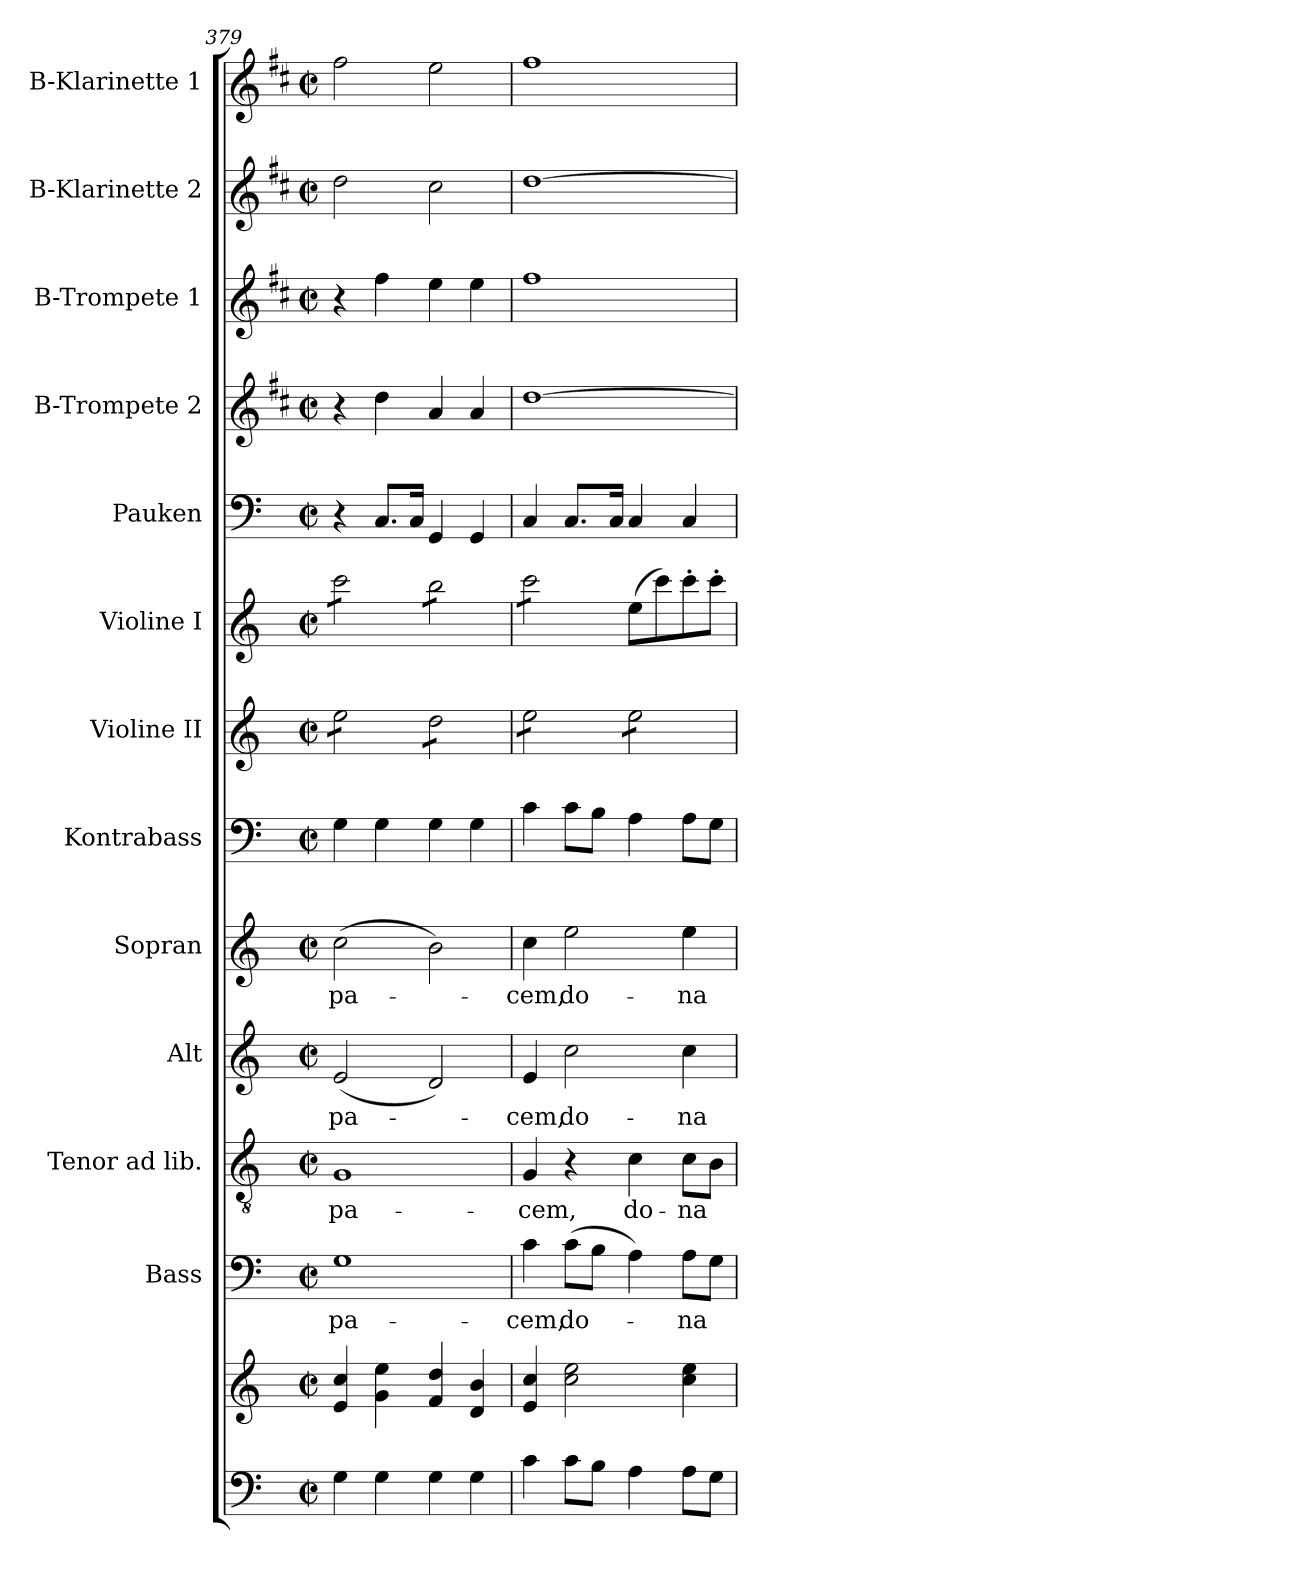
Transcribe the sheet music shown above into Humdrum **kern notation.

**kern	**kern	**kern	**text	**kern	**text	**kern	**text	**kern	**text	**kern	**kern	**kern	**kern	**kern	**kern	**kern	**kern
*part13	*part13	*part12	*part12	*part11	*part11	*part10	*part10	*part9	*part9	*part8	*part7	*part6	*part5	*part4	*part3	*part2	*part1
*staff14	*staff13	*staff12	*staff12	*staff11	*staff11	*staff10	*staff10	*staff9	*staff9	*staff8	*staff7	*staff6	*staff5	*staff4	*staff3	*staff2	*staff1
*	*	*I"Bass	*	*I"Tenor ad lib.	*	*I"Alt	*	*I"Sopran	*	*I"Kontrabass	*I"Violine II	*I"Violine I	*I"Pauken	*I"B-Trompete 2	*I"B-Trompete 1	*I"B-Klarinette 2	*I"B-Klarinette 1
*	*	*I'B.	*	*I'T.	*	*I'A.	*	*I'S.	*	*I'Kb.	*I'Vl. II	*I'Vl. I	*I'Pk.	*I'Trp. 2	*I'Trp. 1	*I'B Kl. 2	*I'B Kl. 1
*clefF4	*clefG2	*clefF4	*	*clefGv2	*	*clefG2	*	*clefG2	*	*clefF4	*clefG2	*clefG2	*clefF4	*clefG2	*clefG2	*clefG2	*clefG2
*	*	*	*	*	*	*	*	*	*	*ITrd7c12	*	*	*	*ITrd1c2	*ITrd1c2	*ITrd1c2	*ITrd1c2
*k[]	*k[]	*k[]	*	*k[]	*	*k[]	*	*k[]	*	*k[]	*k[]	*k[]	*k[]	*k[]	*k[]	*k[]	*k[]
*C:	*C:	*C:	*	*C:	*	*C:	*	*C:	*	*C:	*C:	*C:	*C:	*C:	*C:	*C:	*C:
*M2/2	*M2/2	*M2/2	*	*M2/2	*	*M2/2	*	*M2/2	*	*M2/2	*M2/2	*M2/2	*M2/2	*M2/2	*M2/2	*M2/2	*M2/2
*met(c|)	*met(c|)	*met(c|)	*	*met(c|)	*	*met(c|)	*	*met(c|)	*	*met(c|)	*met(c|)	*met(c|)	*met(c|)	*met(c|)	*met(c|)	*met(c|)	*met(c|)
=379	=379	=379	=379	=379	=379	=379	=379	=379	=379	=379	=379	=379	=379	=379	=379	=379	=379
!	!	!	!LO:LY:b	!	!LO:LY:b	!	!LO:LY:b	!	!LO:LY:b	!	!	!	!	!	!	!	!
*	*	*	*	*	*	*	*	*	*	*	*tremolo	*	*	*	*	*	*
*	*	*	*	*	*	*	*	*	*	*	*	*tremolo	*	*	*	*	*
4G\	4e/ 4cc/	1G	pa-	1G	pa-	(<2e/	pa-	(>2cc\	pa-	4GG\	8ee\L	8ccc\L	4r	4r	4r	2cc\	2ee\
.	.	.	.	.	.	.	.	.	.	.	8ee\	8ccc\	.	.	.	.	.
4G\	4g\ 4ee\	.	.	.	.	.	.	.	.	4GG\	8ee\	8ccc\	8.C/L	4cc\	4ee\	.	.
.	.	.	.	.	.	.	.	.	.	.	8ee\J	8ccc\J	.	.	.	.	.
.	.	.	.	.	.	.	.	.	.	.	.	.	16C/Jk	.	.	.	.
4G\	4f/ 4dd/	.	.	.	.	2d/)	.	2b\)	.	4GG\	8dd\L	8bb\L	4GG/	4g/	4dd\	2b\	2dd\
.	.	.	.	.	.	.	.	.	.	.	8dd\	8bb\	.	.	.	.	.
4G\	4d/ 4b/	.	.	.	.	.	.	.	.	4GG\	8dd\	8bb\	4GG/	4g/	4dd\	.	.
.	.	.	.	.	.	.	.	.	.	.	8dd\J	8bb\J	.	.	.	.	.
=380	=380	=380	=380	=380	=380	=380	=380	=380	=380	=380	=380	=380	=380	=380	=380	=380	=380
!	!	!	!LO:LY:b	!	!LO:LY:b	!	!LO:LY:b	!	!LO:LY:b	!	!	!	!	!	!	!	!
4c\	4e/ 4cc/	4c\	-cem,	4G/	-cem,	4e/	-cem,	4cc\	-cem,	4C\	8ee\L	8ccc\L	4C/	[1cc	1ee	[1cc	1ee
.	.	.	.	.	.	.	.	.	.	.	8ee\	8ccc\	.	.	.	.	.
!	!	!	!LO:LY:b	!	!	!	!LO:LY:b	!	!LO:LY:b	!	!	!	!	!	!	!	!
8c\L	2cc\ 2ee\	(>8c\L	do-	4r	.	2cc\	do-	2ee\	do-	8C\L	8ee\	8ccc\	8.C/L	.	.	.	.
8B\J	.	8B\J	.	.	.	.	.	.	.	8BB\J	8ee\J	8ccc\J	.	.	.	.	.
*	*	*	*	*	*	*	*	*	*	*	*	*Xtremolo	*	*	*	*	*
.	.	.	.	.	.	.	.	.	.	.	.	.	16C/Jk	.	.	.	.
!	!	!	!	!	!LO:LY:b	!	!	!	!	!	!	!	!	!	!	!	!
4A\	.	4A\)	.	4c\	do-	.	.	.	.	4AA\	8ee\L	(>8ee\L	4C/	.	.	.	.
.	.	.	.	.	.	.	.	.	.	.	8ee\	8ccc\)	.	.	.	.	.
!	!	!	!LO:LY:b	!	!LO:LY:b	!	!LO:LY:b	!	!LO:LY:b	!	!	!	!	!	!	!	!
8A\L	4cc\ 4ee\	8A\L	-na	8c\L	-na	4cc\	-na	4ee\	-na	8AA\L	8ee\	8ccc'>\	4C/	.	.	.	.
8G\J	.	8G\J	.	8B\J	.	.	.	.	.	8GG\J	8ee\J	8ccc'>\J	.	.	.	.	.
*	*	*	*	*	*	*	*	*	*	*	*Xtremolo	*	*	*	*	*	*
=	=	=	=	=	=	=	=	=	=	=	=	=	=	=	=	=	=
*-	*-	*-	*-	*-	*-	*-	*-	*-	*-	*-	*-	*-	*-	*-	*-	*-	*-
